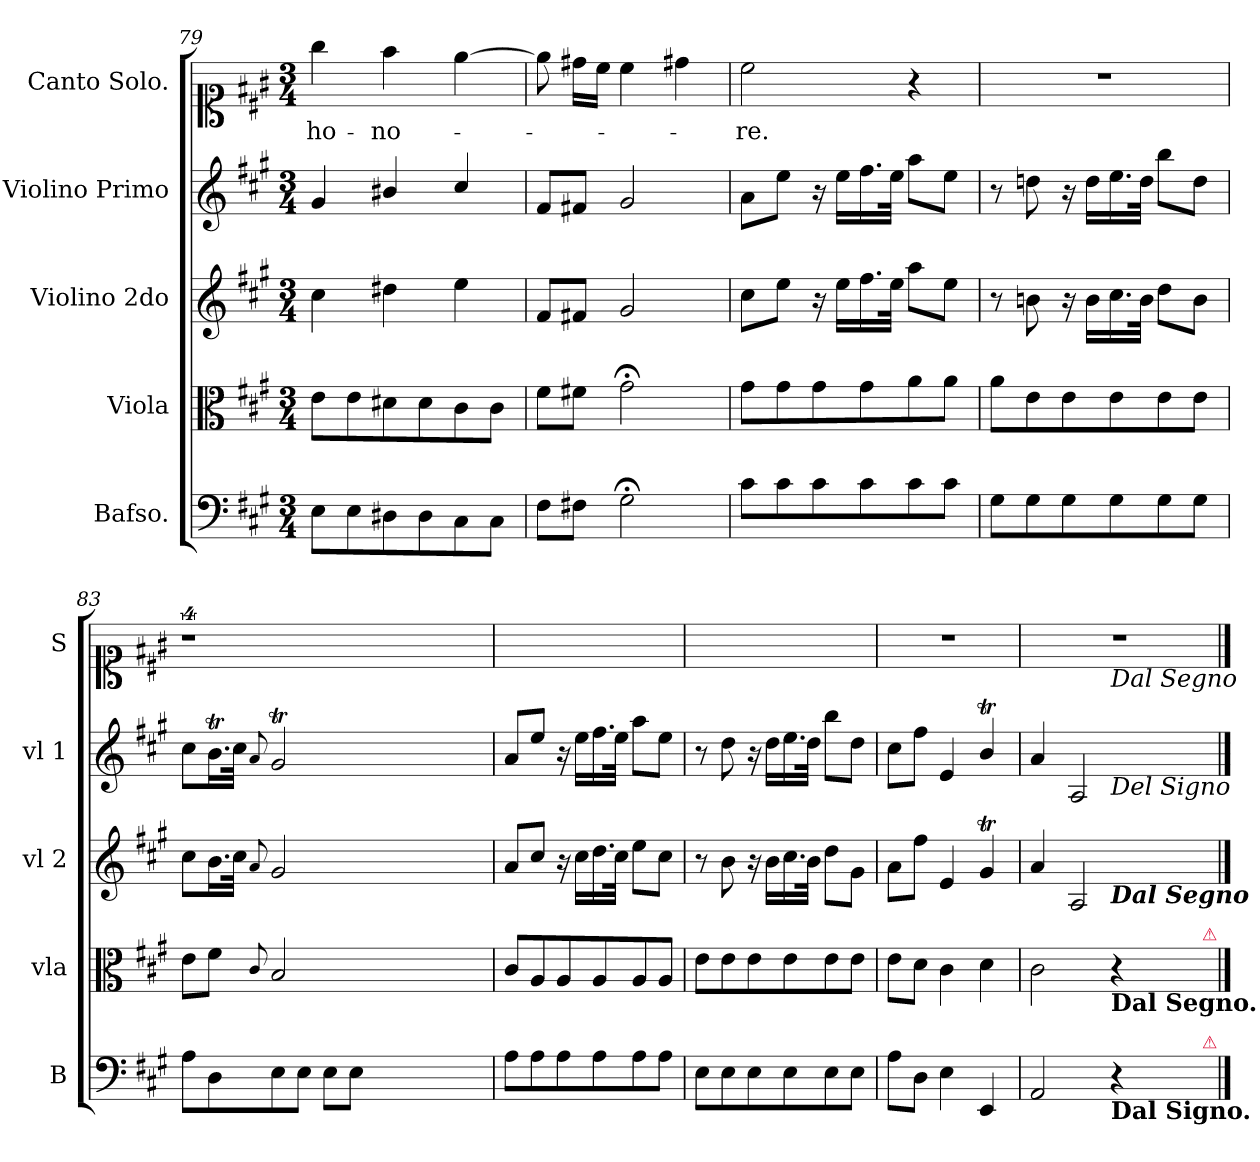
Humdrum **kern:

**kern	**dynam	**kern	**kern	**kern	**dynam	**kern	**text
*part5	*part5	*part4	*part3	*part2	*part2	*part1	*part1
*staff5	*staff5	*staff4	*staff3	*staff2	*staff2	*staff1	*staff1
*I"Bafso.	*	*I"Viola	*I"Violino 2do	*I"Violino Primo	*	*I"Canto Solo.	*
*I'B	*	*I'vla	*I'vl 2	*I'vl 1	*	*I'S	*
*clefF4	*	*clefC3	*clefG2	*clefG2	*	*clefC1	*
*k[f#c#g#]	*	*k[f#c#g#]	*k[f#c#g#]	*k[f#c#g#]	*	*k[f#c#g#]	*
*M3/4	*	*M3/4	*M3/4	*M3/4	*	*M3/4	*
=79	=79	=79	=79	=79	=79	=79	=79
8E\L	.	8e\L	4cc#\	4g#/	.	4gg#\	ho-
8E\	.	8e\	.	.	.	.	.
8D#X\	.	8d#X\	4dd#X\	4b#X/	.	4ff#\	-no-
8D#\	.	8d#\	.	.	.	.	.
8C#\	.	8c#\	4ee\	4cc#/	.	[4ee\	.
8C#\J	.	8c#\J	.	.	.	.	.
=80	=80	=80	=80	=80	=80	=80	=80
8F#\L	.	8f#\L	8f#/L	8f#/L	.	8ee\]	.
8F#X\J	.	8f#X\J	8f#X/J	8f#X/J	.	16dd#X\LL	.
.	.	.	.	.	.	16cc#\JJ	.
2G#;<\	.	2g#;<\	2g#/	2g#/	.	4cc#\	.
.	.	.	.	.	.	4dd#X\	.
=81	=81	=81	=81	=81	=81	=81	=81
8c#\L	.	8g#\L	8cc#\L	8a\L	.	2cc#\	-re.
8c#\	.	8g#\	8ee\J	8ee\J	.	.	.
8c#\	.	8g#\	16r	16r	.	.	.
.	.	.	16ee\LL	16ee\LL	.	.	.
8c#\	.	8g#\	16.ff#\	16.ff#\	.	.	.
.	.	.	32ee\JJk	32ee\JJk	.	.	.
8c#\	.	8a\	8aa\L	8aa\L	.	4r	.
8c#\J	.	8a\J	8ee\J	8ee\J	.	.	.
=82	=82	=82	=82	=82	=82	=82	=82
8G#\L	.	8a\L	8r	8r	.	2.r	.
8G#\	.	8e\	8bn\	8ddn\	.	.	.
8G#\	.	8e\	16r	16r	.	.	.
.	.	.	16b\LL	16dd\LL	.	.	.
8G#\	.	8e\	16.cc#\	16.ee\	.	.	.
.	.	.	32b\JJk	32dd\JJk	.	.	.
8G#\	.	8e\	8dd\L	8bb\L	.	.	.
8G#\J	.	8e\J	8b\J	8dd\J	.	.	.
=83	=83	=83	=83	=83	=83	=83	=83
8A\L	.	8e\L	8cc#\L	8cc#\L	.	4%9r	.
8D\	.	8f#\J	16.b\L	16.bT\L	.	.	.
.	.	.	32cc#\JJk	32cc#\JJk	.	.	.
.	.	8qqc#/	8qqa/	8qqa/	.	.	.
8E\	.	2B/	2g#/	2g#t/	.	.	.
8E\J	.	.	.	.	.	.	.
8E\L	.	.	.	.	.	.	.
8E\J	.	.	.	.	.	.	.
1.ryy	.	1.ryy	1.ryy	1.ryy	.	.	.
=84	=84	=84	=84	=84	=84	=84	=84
!	!LO:DY:a	!	!	!	!LO:DY:b	!	!
8A\L	pia.	8c#/L	8a/L	8a/L	piano	2.ryy	.
8A\	.	8A/	8cc#/J	8ee\J	.	.	.
8A\	.	8A/	16r	16r	.	.	.
.	.	.	16cc#\LL	16ee\LL	.	.	.
8A\	.	8A/	16.dd\	16.ff#\	.	.	.
.	.	.	32cc#\JJk	32ee\JJk	.	.	.
8A\	.	8A/	8ee\L	8aa\L	.	.	.
8A\J	.	8A/J	8cc#\J	8ee\J	.	.	.
=85	=85	=85	=85	=85	=85	=85	=85
8E\L	.	8e\L	8r	8r	.	2.ryy	.
8E\	.	8e\	8b\	8dd\	.	.	.
8E\	.	8e\	16r	16r	.	.	.
.	.	.	16b\LL	16dd\LL	.	.	.
8E\	.	8e\	16.cc#\	16.ee\	.	.	.
.	.	.	32b\JJk	32dd\JJk	.	.	.
8E\	.	8e\	8dd\L	8bb\L	.	.	.
8E\J	.	8e\J	8g#\J	8dd\J	.	.	.
=86	=86	=86	=86	=86	=86	=86	=86
8A\L	.	8e\L	8a\L	8cc#\L	.	2.r	.
8D\J	.	8d\J	8ff#\J	8ff#\J	.	.	.
4E\	.	4c#\	4e/	4e/	.	.	.
4EE/	.	4d\	4g#t/	4bT/	.	.	.
=87	=87	=87	=87	=87	=87	=87	=87
*	*	*	*^	*^	*	*^	*
2AA/	.	2c#\	4a/	2ryy	4a/	2ryy	.	2.r	2ryy	.
.	.	.	2A/	.	2A/	.	.	.	.	.
!	!	!	!	!	!	!	!	!	!LO:TX:b:i:t=Dal Segno	!
!	!	!	!	!	!	!LO:TX:b:i:t=Del Signo	!	!	!	!
!	!	!	!	!LO:TX:b:Bi:t=Dal Segno	!	!	!	!	!	!
!	!	!LO:TX:b:B:t=Dal Segno.	!	!	!	!	!	!	!	!
!LO:TX:b:B:t=Dal Signo.	!	!	!	!	!	!	!	!	!	!
4r	.	4r	.	4ryy	.	4ryy	.	.	4ryy	.
!	!	!	!	!	!	!	!	!LO:TX:a:color=crimson:t=⚠	!	!
!	!	!	!	!	!LO:TX:a:color=crimson:t=⚠	!	!	!	!	!
!	!	!	!LO:TX:a:color=crimson:t=⚠	!	!	!	!	!	!	!
!	!	!LO:TX:a:color=crimson:t=⚠	!	!	!	!	!	!	!	!
!LO:TX:a:color=crimson:t=⚠	!	!	!	!	!	!	!	!	!	!
*	*	*	*v	*v	*	*	*	*v	*v	*
*	*	*	*	*v	*v	*	*	*
==	==	==	==	==	==	==	==
*-	*-	*-	*-	*-	*-	*-	*-
